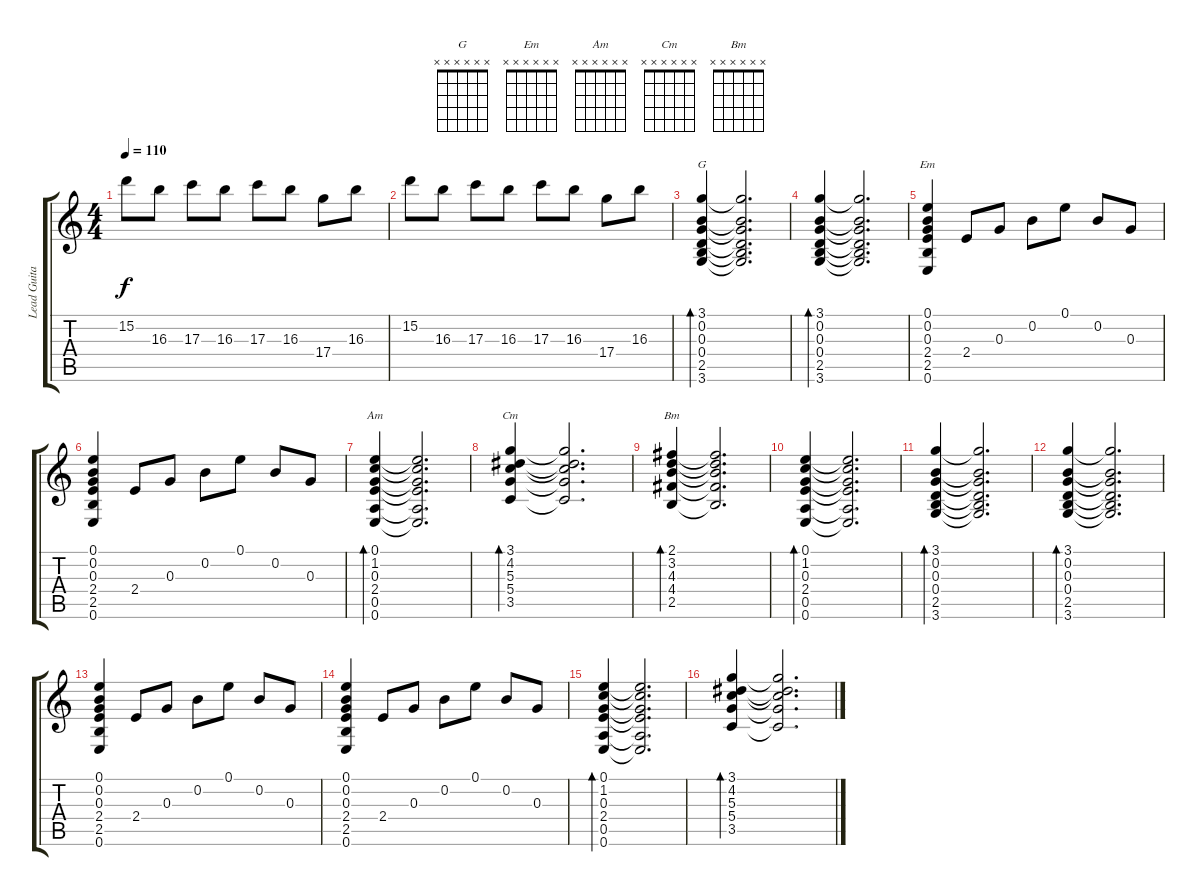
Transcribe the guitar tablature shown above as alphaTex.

\track ("Lead Guitar" "Lead Guita") {instrument acousticguitarsteel}
\staff {score tabs}
\tuning (E4 B3 G3 D3 A2 E2) {hide}
\chord ("G" x x x x x x)
\chord ("Em" x x x x x x)
\chord ("Am" x x x x x x)
\chord ("Cm" x x x x x x)
\chord ("Bm" x x x x x x)
\ts (4 4)
\tempo 110
\clef g2
\ks c
15.2.8{dy f} 16.3.8 17.3.8 16.3.8 17.3.8 16.3.8 17.4.8 16.3.8 |
15.2.8 16.3.8 17.3.8 16.3.8 17.3.8 16.3.8 17.4.8 16.3.8 |
(3.1 0.2 0.3 0.4 2.5 3.6).4{bd 480 ch "G"} (3.1{t} 0.2{t} 0.3{t} 0.4{t} 2.5{t} 3.6{t}).2{d} |
(3.1 0.2 0.3 0.4 2.5 3.6).4{bd 480} (3.1{t} 0.2{t} 0.3{t} 0.4{t} 2.5{t} 3.6{t}).2{d} |
(0.1 0.2 0.3 2.4 2.5 0.6).4{ch "Em"} 2.4.8 0.3.8 0.2.8 0.1.8 0.2.8 0.3.8 |
(0.1 0.2 0.3 2.4 2.5 0.6).4 2.4.8 0.3.8 0.2.8 0.1.8 0.2.8 0.3.8 |
(0.1 1.2 0.3 2.4 0.5 0.6).4{bd 480 ch "Am"} (0.1{t} 1.2{t} 0.3{t} 2.4{t} 0.5{t} 0.6{t}).2{d} |
(3.1 4.2 5.3 5.4 3.5).4{bd 480 ch "Cm"} (3.1{t} 4.2{t} 5.3{t} 5.4{t} 3.5{t}).2{d} |
(2.1 3.2 4.3 4.4 2.5).4{bd 480 ch "Bm"} (2.1{t} 3.2{t} 4.3{t} 4.4{t} 2.5{t}).2{d} |
(0.1 1.2 0.3 2.4 0.5 0.6).4{bd 480} (0.1{t} 1.2{t} 0.3{t} 2.4{t} 0.5{t} 0.6{t}).2{d} |
(3.1 0.2 0.3 0.4 2.5 3.6).4{bd 480} (3.1{t} 0.2{t} 0.3{t} 0.4{t} 2.5{t} 3.6{t}).2{d} |
(3.1 0.2 0.3 0.4 2.5 3.6).4{bd 480} (3.1{t} 0.2{t} 0.3{t} 0.4{t} 2.5{t} 3.6{t}).2{d} |
(0.1 0.2 0.3 2.4 2.5 0.6).4 2.4.8 0.3.8 0.2.8 0.1.8 0.2.8 0.3.8 |
(0.1 0.2 0.3 2.4 2.5 0.6).4 2.4.8 0.3.8 0.2.8 0.1.8 0.2.8 0.3.8 |
(0.1 1.2 0.3 2.4 0.5 0.6).4{bd 480} (0.1{t} 1.2{t} 0.3{t} 2.4{t} 0.5{t} 0.6{t}).2{d} |
(3.1 4.2 5.3 5.4 3.5).4{bd 480} (3.1{t} 4.2{t} 5.3{t} 5.4{t} 3.5{t}).2{d}
